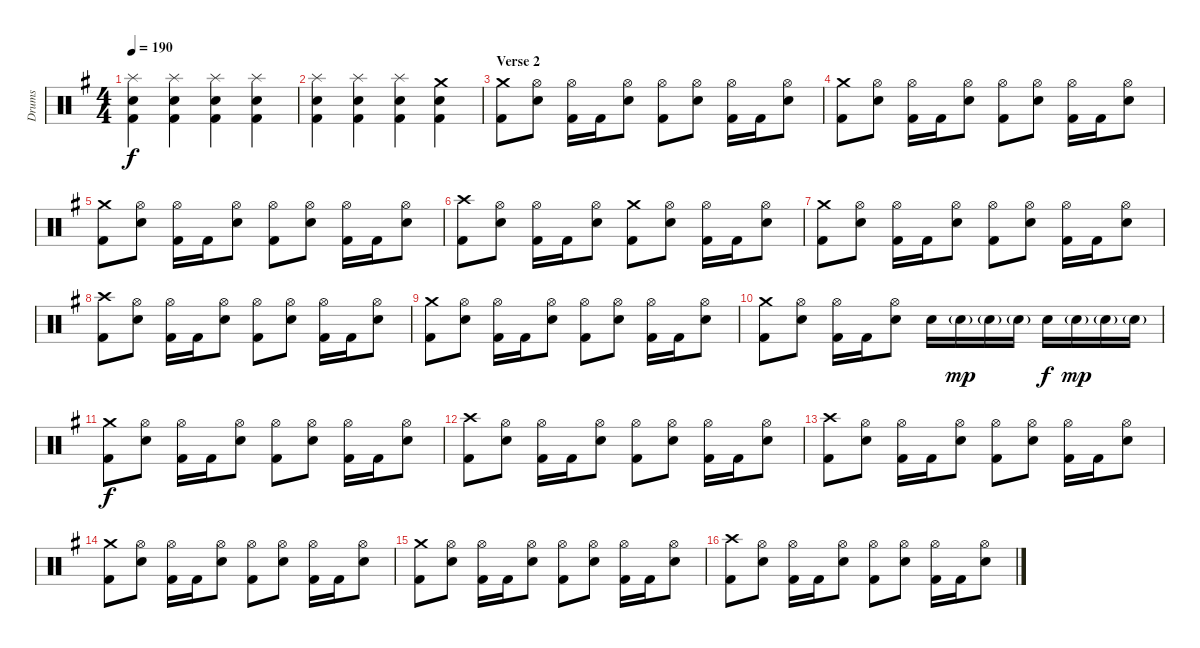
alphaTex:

\track ("Drums" "Drums") {instrument percussion}
\staff {score}
\articulation defaults
\ts (4 4)
\tempo 190
\clef neutral
\ks eminor
("Splash (hit)" "Snare (hit) 2" "Kick (hit) 2").4{dy f} ("Splash (hit)" "Snare (hit) 2" "Kick (hit) 2").4 ("Splash (hit)" "Snare (hit) 2" "Kick (hit) 2").4 ("Splash (hit)" "Snare (hit) 2" "Kick (hit) 2").4 |
("Splash (hit)" "Snare (hit) 2" "Kick (hit) 2").4 ("Splash (hit)" "Snare (hit) 2" "Kick (hit) 2").4 ("Splash (hit)" "Snare (hit) 2" "Kick (hit) 2").4 ("Crash medium (hit)" "Snare (hit) 2" "Kick (hit) 2").4 |
\section ("" "Verse 2")
("Crash medium (hit)" "Kick (hit) 2").8 ("Hi-Hat (open)" "Snare (hit) 2").8 ("Hi-Hat (open)" "Kick (hit) 2").16 "Kick (hit) 2".16 ("Hi-Hat (open)" "Snare (hit) 2").8 ("Hi-Hat (open)" "Kick (hit) 2").8 ("Hi-Hat (open)" "Snare (hit) 2").8 ("Hi-Hat (open)" "Kick (hit) 2").16 "Kick (hit) 2".16 ("Hi-Hat (open)" "Snare (hit) 2").8 |
("Crash medium (hit)" "Kick (hit) 2").8 ("Hi-Hat (open)" "Snare (hit) 2").8 ("Hi-Hat (open)" "Kick (hit) 2").16 "Kick (hit) 2".16 ("Hi-Hat (open)" "Snare (hit) 2").8 ("Hi-Hat (open)" "Kick (hit) 2").8 ("Hi-Hat (open)" "Snare (hit) 2").8 ("Hi-Hat (open)" "Kick (hit) 2").16 "Kick (hit) 2".16 ("Hi-Hat (open)" "Snare (hit) 2").8 |
("Crash medium (hit)" "Kick (hit) 2").8 ("Hi-Hat (open)" "Snare (hit) 2").8 ("Hi-Hat (open)" "Kick (hit) 2").16 "Kick (hit) 2".16 ("Hi-Hat (open)" "Snare (hit) 2").8 ("Hi-Hat (open)" "Kick (hit) 2").8 ("Hi-Hat (open)" "Snare (hit) 2").8 ("Hi-Hat (open)" "Kick (hit) 2").16 "Kick (hit) 2".16 ("Hi-Hat (open)" "Snare (hit) 2").8 |
("Crash high (hit)" "Kick (hit) 2").8 ("Hi-Hat (open)" "Snare (hit) 2").8 ("Hi-Hat (open)" "Kick (hit) 2").16 "Kick (hit) 2".16 ("Hi-Hat (open)" "Snare (hit) 2").8 ("Crash medium (hit)" "Kick (hit) 2").8 ("Hi-Hat (open)" "Snare (hit) 2").8 ("Hi-Hat (open)" "Kick (hit) 2").16 "Kick (hit) 2".16 ("Hi-Hat (open)" "Snare (hit) 2").8 |
("Crash medium (hit)" "Kick (hit) 2").8 ("Hi-Hat (open)" "Snare (hit) 2").8 ("Hi-Hat (open)" "Kick (hit) 2").16 "Kick (hit) 2".16 ("Hi-Hat (open)" "Snare (hit) 2").8 ("Hi-Hat (open)" "Kick (hit) 2").8 ("Hi-Hat (open)" "Snare (hit) 2").8 ("Hi-Hat (open)" "Kick (hit) 2").16 "Kick (hit) 2".16 ("Hi-Hat (open)" "Snare (hit) 2").8 |
("Crash high (hit)" "Kick (hit) 2").8 ("Hi-Hat (open)" "Snare (hit) 2").8 ("Hi-Hat (open)" "Kick (hit) 2").16 "Kick (hit) 2".16 ("Hi-Hat (open)" "Snare (hit) 2").8 ("Hi-Hat (open)" "Kick (hit) 2").8 ("Hi-Hat (open)" "Snare (hit) 2").8 ("Hi-Hat (open)" "Kick (hit) 2").16 "Kick (hit) 2".16 ("Hi-Hat (open)" "Snare (hit) 2").8 |
("Crash medium (hit)" "Kick (hit) 2").8 ("Hi-Hat (open)" "Snare (hit) 2").8 ("Hi-Hat (open)" "Kick (hit) 2").16 "Kick (hit) 2".16 ("Hi-Hat (open)" "Snare (hit) 2").8 ("Hi-Hat (open)" "Kick (hit) 2").8 ("Hi-Hat (open)" "Snare (hit) 2").8 ("Hi-Hat (open)" "Kick (hit) 2").16 "Kick (hit) 2".16 ("Hi-Hat (open)" "Snare (hit) 2").8 |
("Crash medium (hit)" "Kick (hit) 2").8 ("Hi-Hat (open)" "Snare (hit) 2").8 ("Hi-Hat (open)" "Kick (hit) 2").16 "Kick (hit) 2".16 ("Hi-Hat (open)" "Snare (hit) 2").8 "Snare (hit) 2".16 "Snare (hit) 2"{g}.16{dy mp} "Snare (hit) 2"{g}.16 "Snare (hit) 2"{g}.16 "Snare (hit) 2".16{dy f} "Snare (hit) 2"{g}.16{dy mp} "Snare (hit) 2"{g}.16 "Snare (hit) 2"{g}.16 |
("Crash medium (hit)" "Kick (hit) 2").8{dy f} ("Hi-Hat (open)" "Snare (hit) 2").8 ("Hi-Hat (open)" "Kick (hit) 2").16 "Kick (hit) 2".16 ("Hi-Hat (open)" "Snare (hit) 2").8 ("Hi-Hat (open)" "Kick (hit) 2").8 ("Hi-Hat (open)" "Snare (hit) 2").8 ("Hi-Hat (open)" "Kick (hit) 2").16 "Kick (hit) 2".16 ("Hi-Hat (open)" "Snare (hit) 2").8 |
("Crash high (hit)" "Kick (hit) 2").8 ("Hi-Hat (open)" "Snare (hit) 2").8 ("Hi-Hat (open)" "Kick (hit) 2").16 "Kick (hit) 2".16 ("Hi-Hat (open)" "Snare (hit) 2").8 ("Hi-Hat (open)" "Kick (hit) 2").8 ("Hi-Hat (open)" "Snare (hit) 2").8 ("Hi-Hat (open)" "Kick (hit) 2").16 "Kick (hit) 2".16 ("Hi-Hat (open)" "Snare (hit) 2").8 |
("Crash high (hit)" "Kick (hit) 2").8 ("Hi-Hat (open)" "Snare (hit) 2").8 ("Hi-Hat (open)" "Kick (hit) 2").16 "Kick (hit) 2".16 ("Hi-Hat (open)" "Snare (hit) 2").8 ("Hi-Hat (open)" "Kick (hit) 2").8 ("Hi-Hat (open)" "Snare (hit) 2").8 ("Hi-Hat (open)" "Kick (hit) 2").16 "Kick (hit) 2".16 ("Hi-Hat (open)" "Snare (hit) 2").8 |
("Crash medium (hit)" "Kick (hit) 2").8 ("Hi-Hat (open)" "Snare (hit) 2").8 ("Hi-Hat (open)" "Kick (hit) 2").16 "Kick (hit) 2".16 ("Hi-Hat (open)" "Snare (hit) 2").8 ("Hi-Hat (open)" "Kick (hit) 2").8 ("Hi-Hat (open)" "Snare (hit) 2").8 ("Hi-Hat (open)" "Kick (hit) 2").16 "Kick (hit) 2".16 ("Hi-Hat (open)" "Snare (hit) 2").8 |
("Crash medium (hit)" "Kick (hit) 2").8 ("Hi-Hat (open)" "Snare (hit) 2").8 ("Hi-Hat (open)" "Kick (hit) 2").16 "Kick (hit) 2".16 ("Hi-Hat (open)" "Snare (hit) 2").8 ("Hi-Hat (open)" "Kick (hit) 2").8 ("Hi-Hat (open)" "Snare (hit) 2").8 ("Hi-Hat (open)" "Kick (hit) 2").16 "Kick (hit) 2".16 ("Hi-Hat (open)" "Snare (hit) 2").8 |
("Crash high (hit)" "Kick (hit) 2").8 ("Hi-Hat (open)" "Snare (hit) 2").8 ("Hi-Hat (open)" "Kick (hit) 2").16 "Kick (hit) 2".16 ("Hi-Hat (open)" "Snare (hit) 2").8 ("Hi-Hat (open)" "Kick (hit) 2").8 ("Hi-Hat (open)" "Snare (hit) 2").8 ("Hi-Hat (open)" "Kick (hit) 2").16 "Kick (hit) 2".16 ("Hi-Hat (open)" "Snare (hit) 2").8
